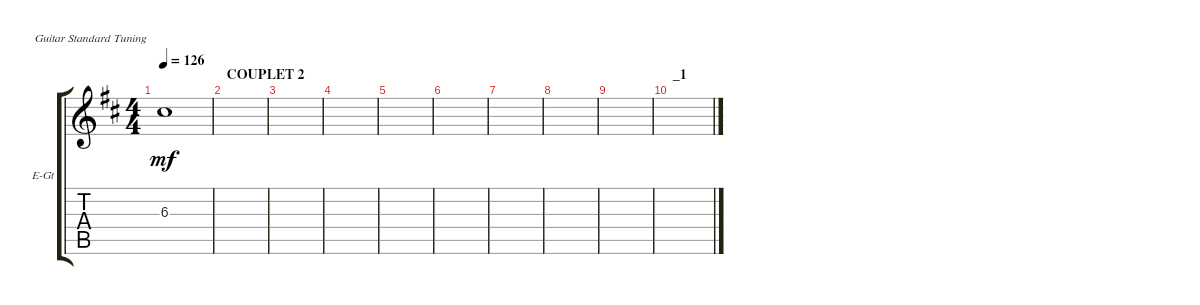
\defaultSystemsLayout 4
\bracketExtendMode groupsimilarinstruments
\firstSystemTrackNameOrientation horizontal
\otherSystemsTrackNameOrientation horizontal
\track ("Electric Guitar" "E-Gt") {instrument overdrivenguitar}
\staff {score tabs}
\tuning (E4 B3 G3 D3 A2 E2)
\ts (4 4)
\tempo 126
\clef g2
\ks bminor
6.3{t}.1{dy mf} |
\section ("" "COUPLET 2")
|
|
|
|
|
|
|
|
\section ("" "_1")
